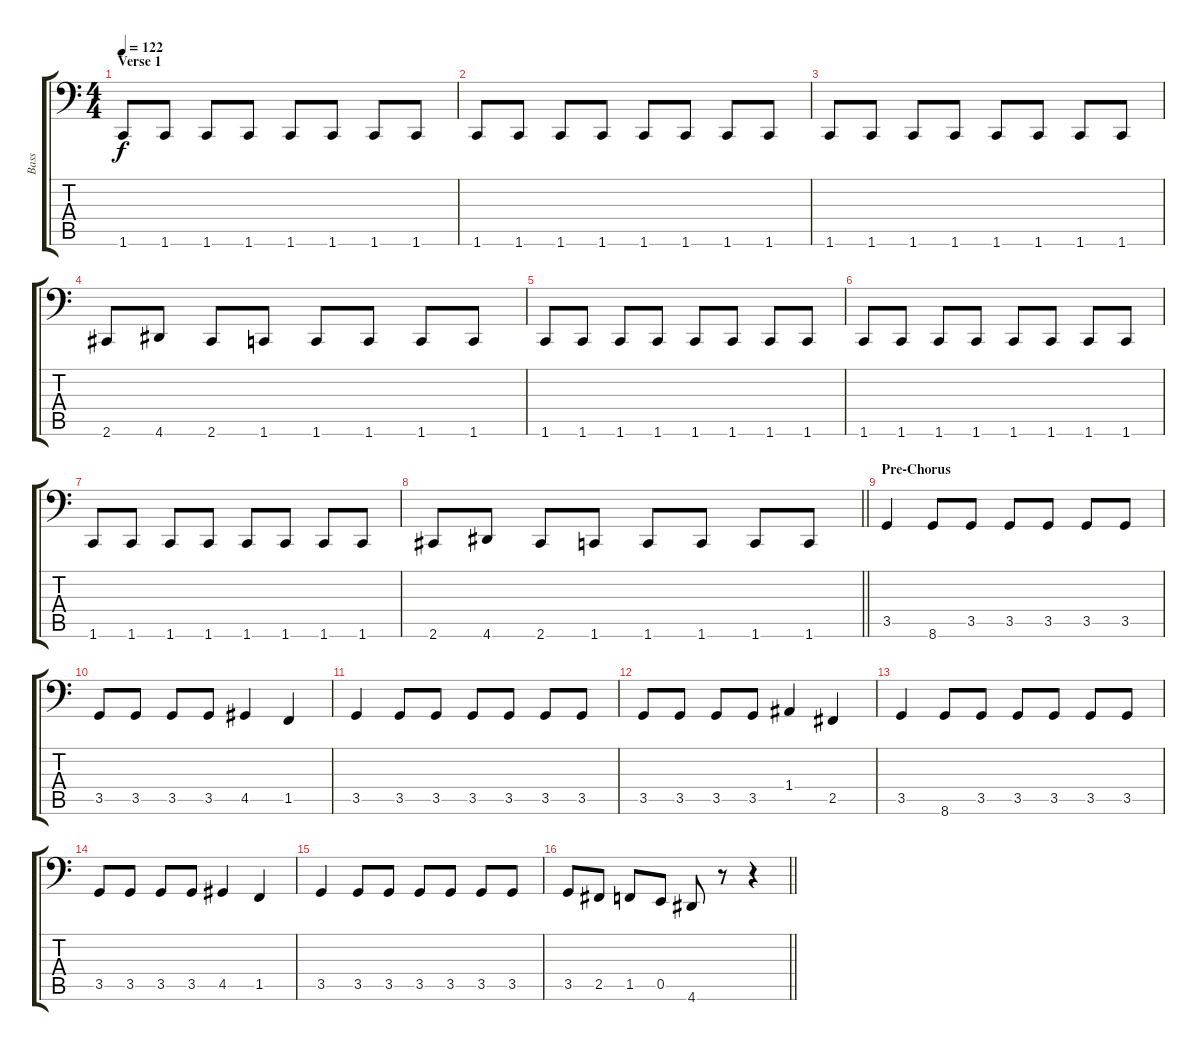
\track ("Bass" "Bass") {instrument electricbassfinger}
\staff {score tabs}
\tuning (C3 G2 D2 A1 E1 B0) {hide}
\ts (4 4)
\section ("" "Verse 1")
\tempo 122
\clef f4
\ks c
1.6.8{dy f} 1.6.8 1.6.8 1.6.8 1.6.8 1.6.8 1.6.8 1.6.8 |
1.6.8 1.6.8 1.6.8 1.6.8 1.6.8 1.6.8 1.6.8 1.6.8 |
1.6.8 1.6.8 1.6.8 1.6.8 1.6.8 1.6.8 1.6.8 1.6.8 |
2.6.8 4.6.8 2.6.8 1.6.8 1.6.8 1.6.8 1.6.8 1.6.8 |
1.6.8 1.6.8 1.6.8 1.6.8 1.6.8 1.6.8 1.6.8 1.6.8 |
1.6.8 1.6.8 1.6.8 1.6.8 1.6.8 1.6.8 1.6.8 1.6.8 |
1.6.8 1.6.8 1.6.8 1.6.8 1.6.8 1.6.8 1.6.8 1.6.8 |
\barLineRight lightlight
2.6.8 4.6.8 2.6.8 1.6.8 1.6.8 1.6.8 1.6.8 1.6.8 |
\section ("" "Pre-Chorus")
3.5.4 8.6.8 3.5.8 3.5.8 3.5.8 3.5.8 3.5.8 |
3.5.8 3.5.8 3.5.8 3.5.8 4.5.4 1.5.4 |
3.5.4 3.5.8 3.5.8 3.5.8 3.5.8 3.5.8 3.5.8 |
3.5.8 3.5.8 3.5.8 3.5.8 1.4.4 2.5.4 |
3.5.4 8.6.8 3.5.8 3.5.8 3.5.8 3.5.8 3.5.8 |
3.5.8 3.5.8 3.5.8 3.5.8 4.5.4 1.5.4 |
3.5.4 3.5.8 3.5.8 3.5.8 3.5.8 3.5.8 3.5.8 |
\barLineRight lightlight
3.5.8 2.5.8 1.5.8 0.5.8 4.6.8 r.8 r.4
